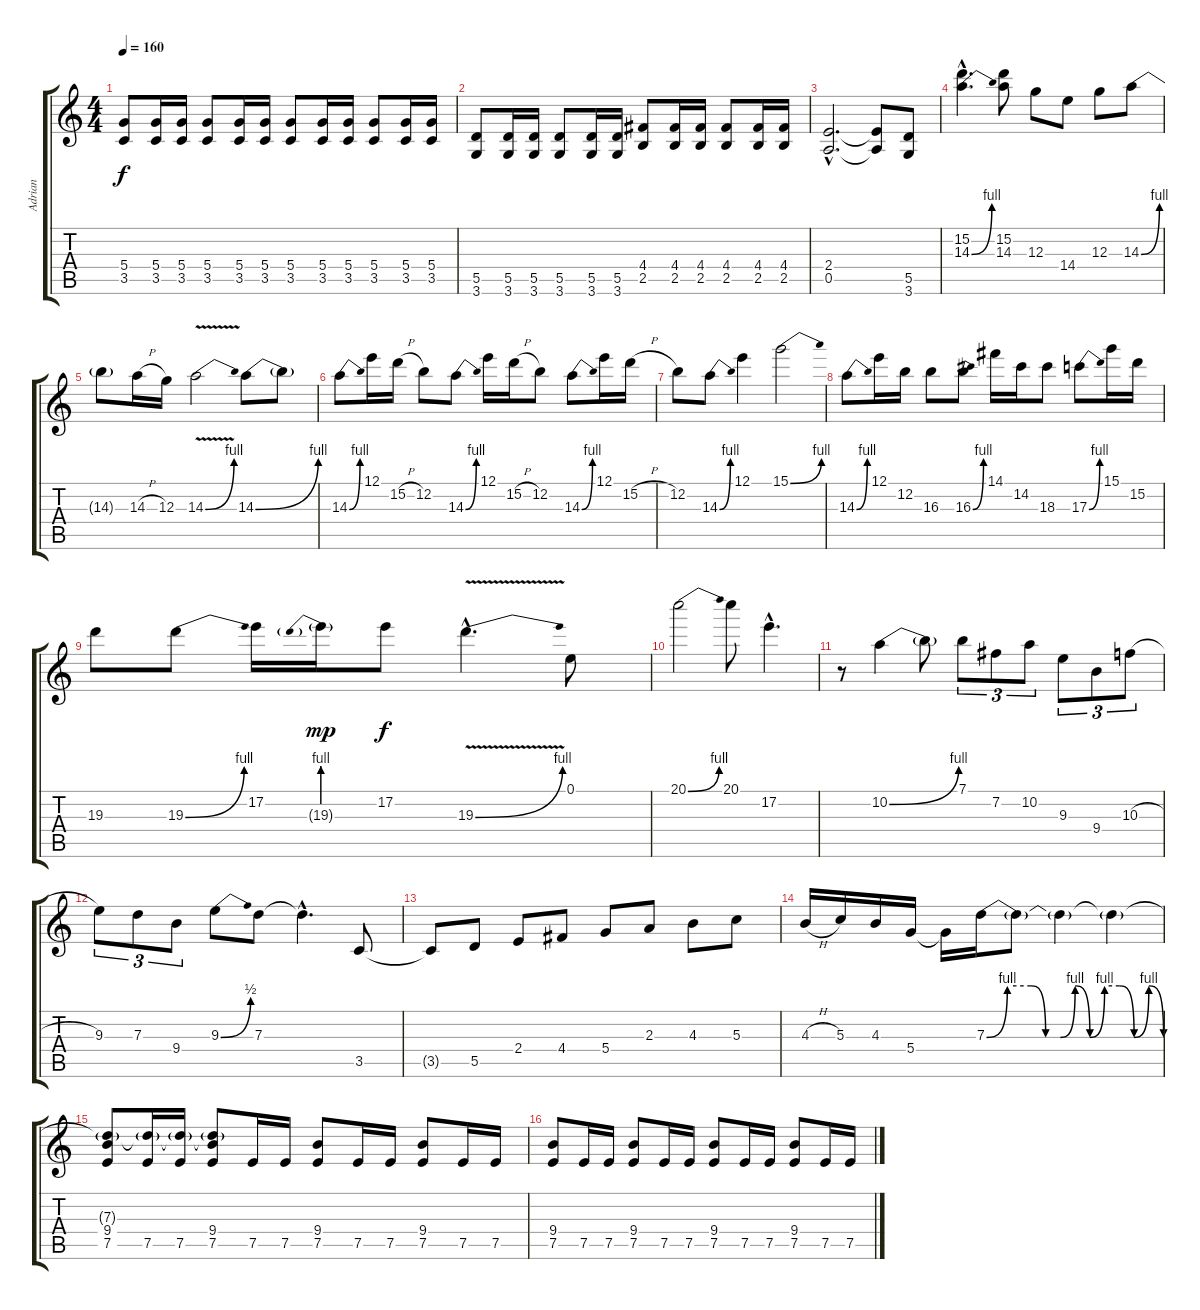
\track ("Adrian" "Adrian") {instrument distortionguitar}
\staff {score tabs}
\tuning (E4 B3 G3 D3 A2 E2) {hide}
\ts (4 4)
\tempo 160
\clef g2
\ks c
(5.4 3.5).8{dy f} (5.4 3.5).16 (5.4 3.5).16 (5.4 3.5).8 (5.4 3.5).16 (5.4 3.5).16 (5.4 3.5).8 (5.4 3.5).16 (5.4 3.5).16 (5.4 3.5).8 (5.4 3.5).16 (5.4 3.5).16 |
(5.5 3.6).8 (5.5 3.6).16 (5.5 3.6).16 (5.5 3.6).8 (5.5 3.6).16 (5.5 3.6).16 (4.4 2.5).8 (4.4 2.5).16 (4.4 2.5).16 (4.4 2.5).8 (4.4 2.5).16 (4.4 2.5).16 |
(2.4{hac} 0.5{hac}).2{d} (2.4{t} 0.5{t}).8 (5.5 3.6).8 |
(15.2{hac} 14.3{be (bend 0 0 60 4) hac}).4{d volume 16 balance 8} (15.2 14.3).8 12.3.8 14.4.8 12.3.8 14.3{be (bend 0 0 60 4)}.8 |
14.3{t}.8 14.3{h}.16 12.3.16 14.3{be (bend 0 0 60 4) v}.2 14.3{be (bend 0 0 60 4)}.8 14.3{t}.8 |
14.3{be (bend 0 0 60 4)}.8 12.1.16 15.2{h}.16 12.2.8 14.3{be (bend 0 0 60 4)}.8 12.1.16 15.2{h}.16 12.2.8 14.3{be (bend 0 0 60 4)}.8 12.1.16 15.2{h}.16 |
12.2.8 14.3{be (bend 0 0 60 4)}.8 12.1.4 15.1{be (bend 0 0 60 4)}.2 |
14.3{be (bend 0 0 60 4)}.8 12.1.16 12.2.16 16.3.8 16.3{be (bend 0 0 60 4)}.8 14.1.16 14.2.16 18.3.8 17.3{be (bend 0 0 60 4)}.8 15.1.16 15.2.16 |
19.3.8 19.3{be (bend 0 0 60 4)}.8 17.2.16 19.3{be (prebend 0 4 60 4) g}.16{dy mp} 17.2.8{dy f} 19.3{be (bend 0 0 60 4) v hac}.4{d} 0.1.8 |
20.1{be (bend 0 0 60 4)}.2 20.1.8 17.2{hac}.4{d} |
r.8 10.2{be (bend 0 0 60 4)}.4 10.2{t}.8 7.1.8{tu (3 2)} 7.2.8{tu (3 2)} 10.2.8{tu (3 2)} 9.3.8{tu (3 2)} 9.4.8{tu (3 2)} 10.3{h}.8{tu (3 2)} |
9.3.8{tu (3 2)} 7.3.8{tu (3 2)} 9.4.8{tu (3 2)} 9.3{be (bend 0 0 60 2)}.8 7.3.8 7.3{hac t}.4{d} 3.5.8{volume 13 balance 4} |
3.5{t}.8 5.5.8 2.4.8 4.4.8 5.4.8 2.3.8 4.3.8 5.3.8 |
4.3{h}.16 5.3.16 4.3.16 5.4.16 5.4{t}.16 7.3{be (custom 0 0 7 4 15 4 20 0 25 0 30 4 35 0 40 4 45 4 50 0 55 4 60 0)}.16 7.3{t}.8 7.3{t}.4 7.3{t}.4 |
(7.3{t} 9.4 7.5).8 (7.3{t} 7.5).16 (7.3{t} 7.5).16 (7.3{t} 9.4 7.5).8 7.5.16 7.5.16 (9.4 7.5).8 7.5.16 7.5.16 (9.4 7.5).8 7.5.16 7.5.16 |
(9.4 7.5).8 7.5.16 7.5.16 (9.4 7.5).8 7.5.16 7.5.16 (9.4 7.5).8 7.5.16 7.5.16 (9.4 7.5).8 7.5.16 7.5.16
